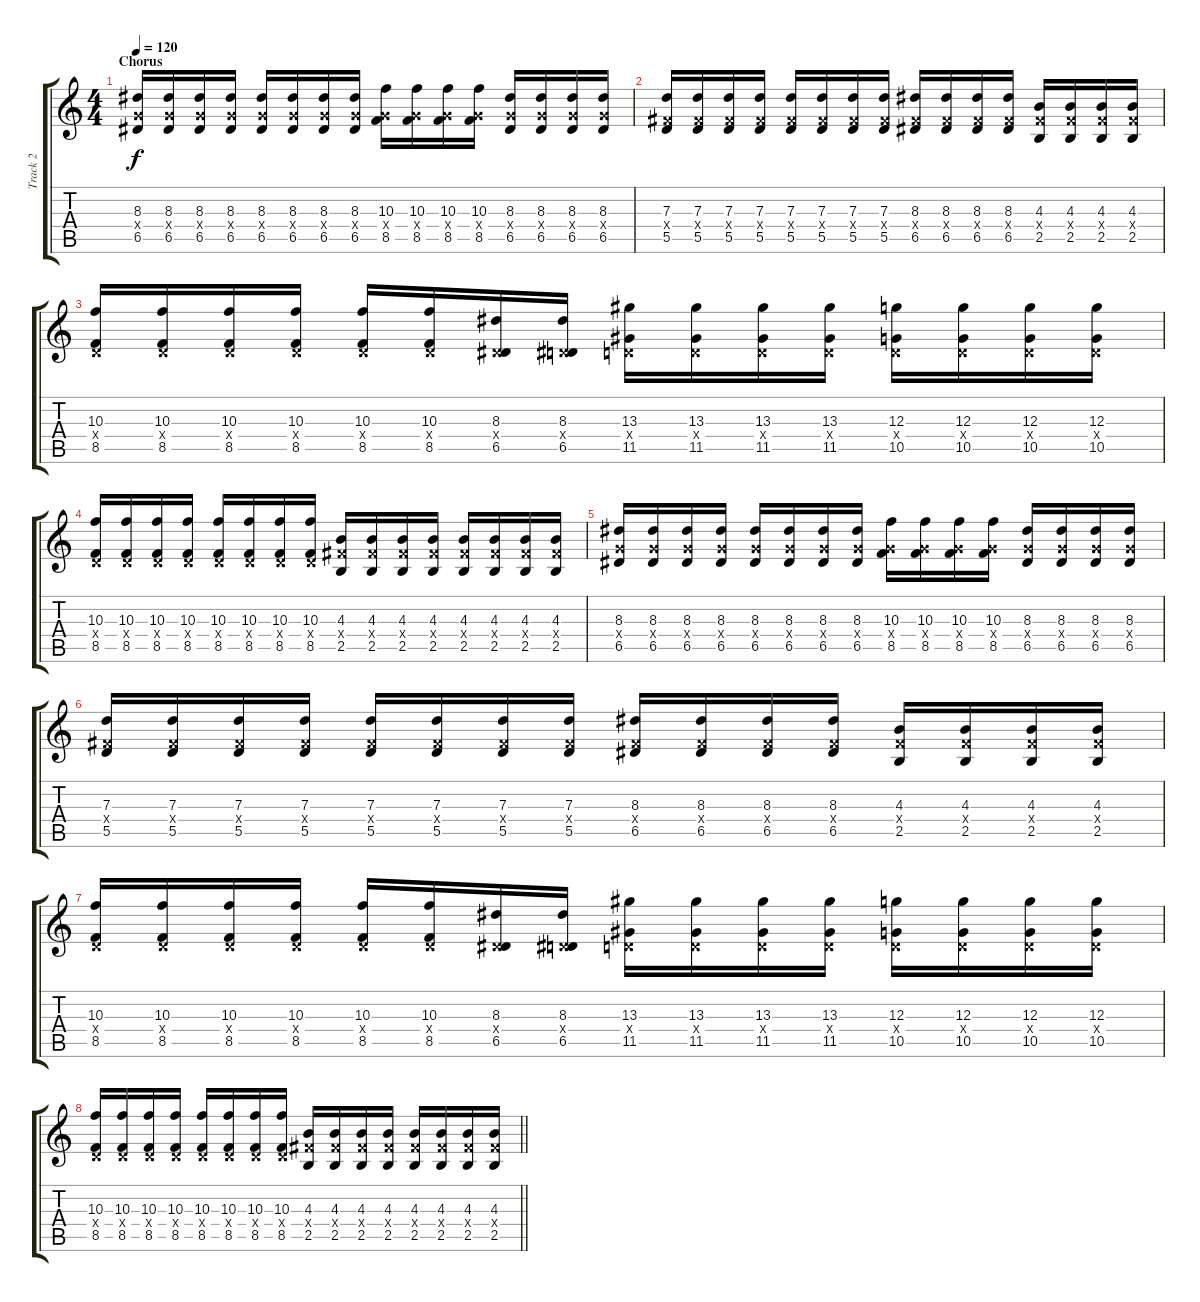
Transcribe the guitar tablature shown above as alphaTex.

\track ("Track 2" "Track 2") {instrument distortionguitar}
\staff {score tabs}
\tuning (E4 B3 G3 D3 A2 D2) {hide}
\ts (4 4)
\section ("" "Chorus")
\tempo 120
\clef g2
\ks c
(8.3 5.4{x} 6.5).16{dy f} (8.3 5.4{x} 6.5).16 (8.3 5.4{x} 6.5).16 (8.3 5.4{x} 6.5).16 (8.3 5.4{x} 6.5).16 (8.3 5.4{x} 6.5).16 (8.3 5.4{x} 6.5).16 (8.3 5.4{x} 6.5).16 (10.3 5.4{x} 8.5).16 (10.3 5.4{x} 8.5).16 (10.3 5.4{x} 8.5).16 (10.3 5.4{x} 8.5).16 (8.3 5.4{x} 6.5).16 (8.3 5.4{x} 6.5).16 (8.3 5.4{x} 6.5).16 (8.3 5.4{x} 6.5).16 |
(7.3 4.4{x} 5.5).16 (7.3 4.4{x} 5.5).16 (7.3 4.4{x} 5.5).16 (7.3 4.4{x} 5.5).16 (7.3 4.4{x} 5.5).16 (7.3 4.4{x} 5.5).16 (7.3 4.4{x} 5.5).16 (7.3 4.4{x} 5.5).16 (8.3 4.4{x} 6.5).16 (8.3 4.4{x} 6.5).16 (8.3 4.4{x} 6.5).16 (8.3 4.4{x} 6.5).16 (4.3 4.4{x} 2.5).16 (4.3 4.4{x} 2.5).16 (4.3 4.4{x} 2.5).16 (4.3 4.4{x} 2.5).16 |
(10.3 0.4{x} 8.5).16 (10.3 0.4{x} 8.5).16 (10.3 0.4{x} 8.5).16 (10.3 0.4{x} 8.5).16 (10.3 0.4{x} 8.5).16 (10.3 0.4{x} 8.5).16 (8.3 0.4{x} 6.5).16 (8.3 0.4{x} 6.5).16 (13.3 0.4{x} 11.5).16 (13.3 0.4{x} 11.5).16 (13.3 0.4{x} 11.5).16 (13.3 0.4{x} 11.5).16 (12.3 0.4{x} 10.5).16 (12.3 0.4{x} 10.5).16 (12.3 0.4{x} 10.5).16 (12.3 0.4{x} 10.5).16 |
(10.3 0.4{x} 8.5).16 (10.3 0.4{x} 8.5).16 (10.3 0.4{x} 8.5).16 (10.3 0.4{x} 8.5).16 (10.3 0.4{x} 8.5).16 (10.3 0.4{x} 8.5).16 (10.3 0.4{x} 8.5).16 (10.3 0.4{x} 8.5).16 (4.3 4.4{x} 2.5).16 (4.3 4.4{x} 2.5).16 (4.3 4.4{x} 2.5).16 (4.3 4.4{x} 2.5).16 (4.3 4.4{x} 2.5).16 (4.3 4.4{x} 2.5).16 (4.3 4.4{x} 2.5).16 (4.3 4.4{x} 2.5).16 |
(8.3 5.4{x} 6.5).16 (8.3 5.4{x} 6.5).16 (8.3 5.4{x} 6.5).16 (8.3 5.4{x} 6.5).16 (8.3 5.4{x} 6.5).16 (8.3 5.4{x} 6.5).16 (8.3 5.4{x} 6.5).16 (8.3 5.4{x} 6.5).16 (10.3 5.4{x} 8.5).16 (10.3 5.4{x} 8.5).16 (10.3 5.4{x} 8.5).16 (10.3 5.4{x} 8.5).16 (8.3 5.4{x} 6.5).16 (8.3 5.4{x} 6.5).16 (8.3 5.4{x} 6.5).16 (8.3 5.4{x} 6.5).16 |
(7.3 4.4{x} 5.5).16 (7.3 4.4{x} 5.5).16 (7.3 4.4{x} 5.5).16 (7.3 4.4{x} 5.5).16 (7.3 4.4{x} 5.5).16 (7.3 4.4{x} 5.5).16 (7.3 4.4{x} 5.5).16 (7.3 4.4{x} 5.5).16 (8.3 4.4{x} 6.5).16 (8.3 4.4{x} 6.5).16 (8.3 4.4{x} 6.5).16 (8.3 4.4{x} 6.5).16 (4.3 4.4{x} 2.5).16 (4.3 4.4{x} 2.5).16 (4.3 4.4{x} 2.5).16 (4.3 4.4{x} 2.5).16 |
(10.3 0.4{x} 8.5).16 (10.3 0.4{x} 8.5).16 (10.3 0.4{x} 8.5).16 (10.3 0.4{x} 8.5).16 (10.3 0.4{x} 8.5).16 (10.3 0.4{x} 8.5).16 (8.3 0.4{x} 6.5).16 (8.3 0.4{x} 6.5).16 (13.3 0.4{x} 11.5).16 (13.3 0.4{x} 11.5).16 (13.3 0.4{x} 11.5).16 (13.3 0.4{x} 11.5).16 (12.3 0.4{x} 10.5).16 (12.3 0.4{x} 10.5).16 (12.3 0.4{x} 10.5).16 (12.3 0.4{x} 10.5).16 |
\barLineRight lightlight
(10.3 0.4{x} 8.5).16 (10.3 0.4{x} 8.5).16 (10.3 0.4{x} 8.5).16 (10.3 0.4{x} 8.5).16 (10.3 0.4{x} 8.5).16 (10.3 0.4{x} 8.5).16 (10.3 0.4{x} 8.5).16 (10.3 0.4{x} 8.5).16 (4.3 4.4{x} 2.5).16 (4.3 4.4{x} 2.5).16 (4.3 4.4{x} 2.5).16 (4.3 4.4{x} 2.5).16 (4.3 4.4{x} 2.5).16 (4.3 4.4{x} 2.5).16 (4.3 4.4{x} 2.5).16 (4.3 4.4{x} 2.5).16
